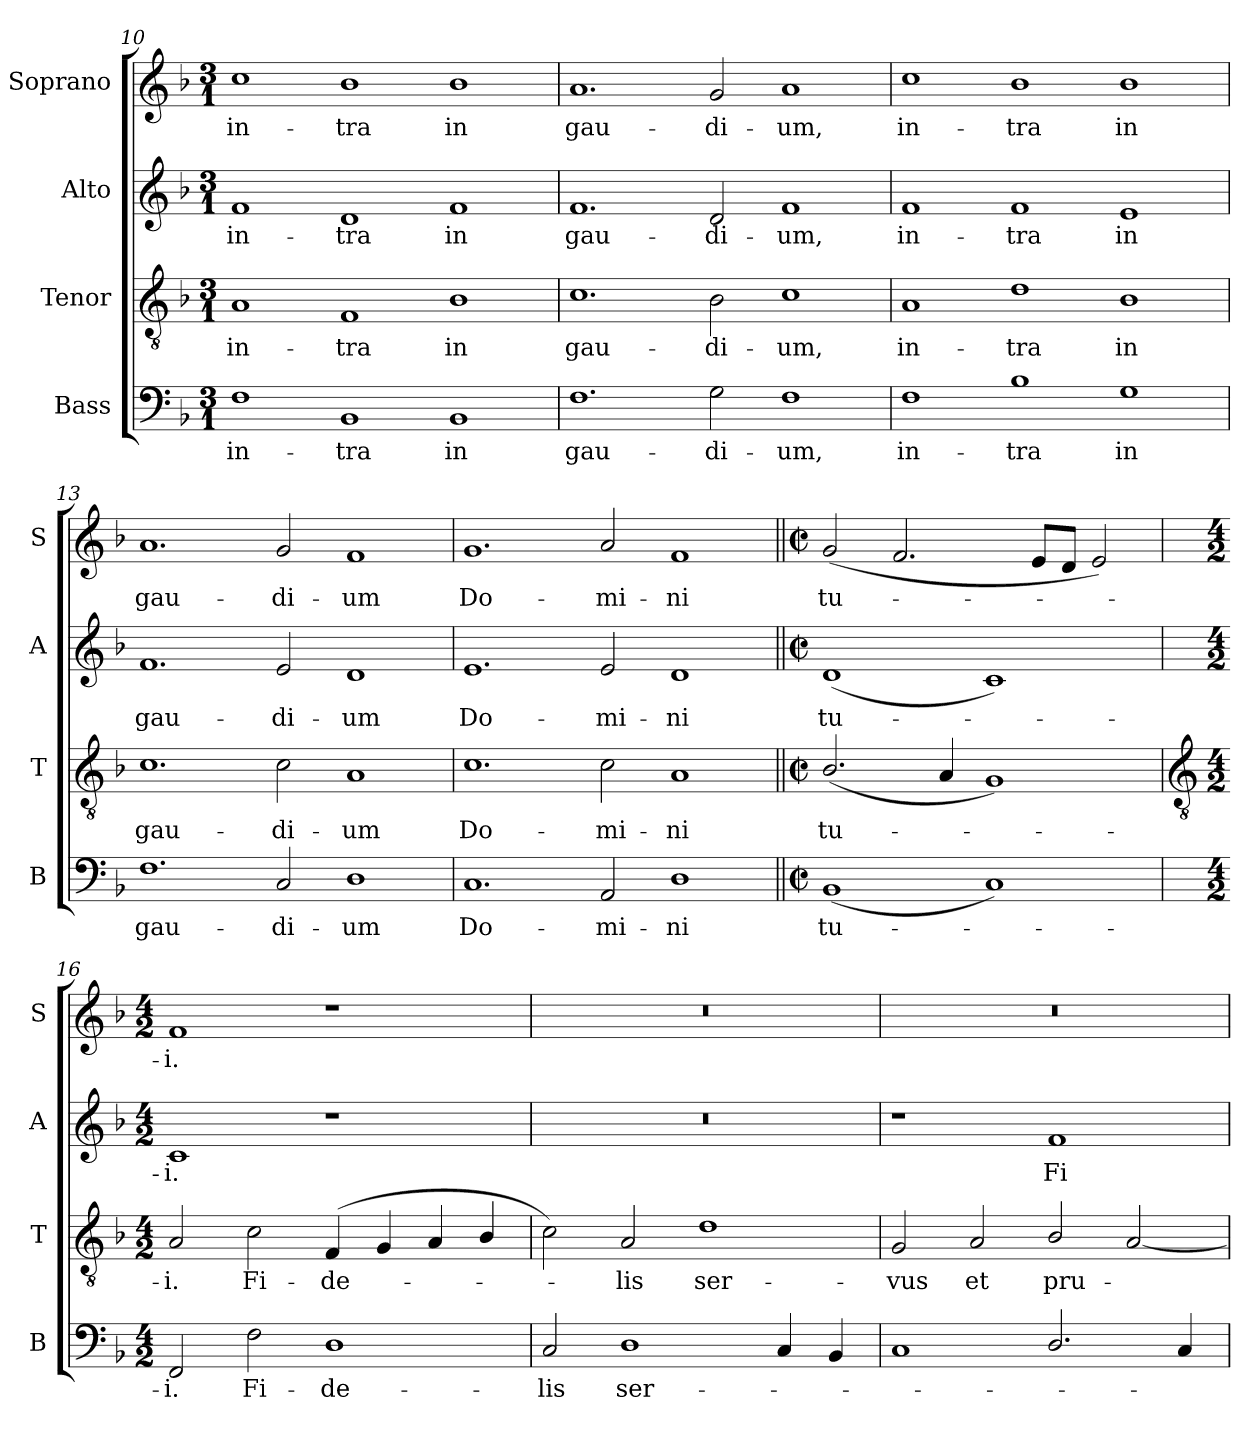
**kern	**text	**kern	**text	**kern	**text	**kern	**text
*part4	*part4	*part3	*part3	*part2	*part2	*part1	*part1
*staff4	*staff4	*staff3	*staff3	*staff2	*staff2	*staff1	*staff1
*I"Bass	*	*I"Tenor	*	*I"Alto	*	*I"Soprano	*
*I'B	*	*I'T	*	*I'A	*	*I'S	*
*clefF4	*	*clefGv2	*	*clefG2	*	*clefG2	*
*k[b-]	*	*k[b-]	*	*k[b-]	*	*k[b-]	*
*F:	*	*F:	*	*F:	*	*F:	*
*M3/1	*	*M3/1	*	*M3/1	*	*M3/1	*
=10	=10	=10	=10	=10	=10	=10	=10
!	!LO:LY:b	!	!LO:LY:b	!	!LO:LY:b	!	!LO:LY:b
1F	in-	1A	in-	1f	in-	1cc	in-
!	!LO:LY:b	!	!LO:LY:b	!	!LO:LY:b	!	!LO:LY:b
1BB-	-tra	1F	-tra	1d	-tra	1b-	-tra
!	!LO:LY:b	!	!LO:LY:b	!	!LO:LY:b	!	!LO:LY:b
1BB-	in	1B-	in	1f	in	1b-	in
=11	=11	=11	=11	=11	=11	=11	=11
!	!LO:LY:b	!	!LO:LY:b	!	!LO:LY:b	!	!LO:LY:b
1.F	gau-	1.c	gau-	1.f	gau-	1.a	gau-
!	!LO:LY:b	!	!LO:LY:b	!	!LO:LY:b	!	!LO:LY:b
2G	-di-	2B-	-di-	2d	-di-	2g	-di-
!	!LO:LY:b	!	!LO:LY:b	!	!LO:LY:b	!	!LO:LY:b
1F	-um,	1c	-um,	1f	-um,	1a	-um,
=12	=12	=12	=12	=12	=12	=12	=12
!	!LO:LY:b	!	!LO:LY:b	!	!LO:LY:b	!	!LO:LY:b
1F	in-	1A	in-	1f	in-	1cc	in-
!	!LO:LY:b	!	!LO:LY:b	!	!LO:LY:b	!	!LO:LY:b
1B-	-tra	1d	-tra	1f	-tra	1b-	-tra
!	!LO:LY:b	!	!LO:LY:b	!	!LO:LY:b	!	!LO:LY:b
1G	in	1B-	in	1e	in	1b-	in
=13	=13	=13	=13	=13	=13	=13	=13
!	!LO:LY:b	!	!LO:LY:b	!	!LO:LY:b	!	!LO:LY:b
1.F	gau-	1.c	gau-	1.f	gau-	1.a	gau-
!	!LO:LY:b	!	!LO:LY:b	!	!LO:LY:b	!	!LO:LY:b
2C	-di-	2c	-di-	2e	-di-	2g	-di-
!	!LO:LY:b	!	!LO:LY:b	!	!LO:LY:b	!	!LO:LY:b
1D	-um	1A	-um	1d	-um	1f	-um
=14	=14	=14	=14	=14	=14	=14	=14
!	!LO:LY:b	!	!LO:LY:b	!	!LO:LY:b	!	!LO:LY:b
1.C	Do-	1.c	Do-	1.e	Do-	1.g	Do-
!	!LO:LY:b	!	!LO:LY:b	!	!LO:LY:b	!	!LO:LY:b
2AA	-mi-	2c	-mi-	2e	-mi-	2a	-mi-
!	!LO:LY:b	!	!LO:LY:b	!	!LO:LY:b	!	!LO:LY:b
1D	-ni	1A	-ni	1d	-ni	1f	-ni
=15||	=15||	=15||	=15||	=15||	=15||	=15||	=15||
*M4/2	*	*M4/2	*	*M4/2	*	*M4/2	*
*met(c|)	*	*met(c|)	*	*met(c|)	*	*met(c|)	*
!	!LO:LY:b	!	!LO:LY:b	!	!LO:LY:b	!	!LO:LY:b
(<1BB-	tu-	(<2.B-/	tu-	(<1d	tu-	(<2g	tu-
.	.	.	.	.	.	2.f	.
.	.	4A	.	.	.	.	.
1C)	.	1G)	.	1c)	.	.	.
.	.	.	.	.	.	8eL	.
.	.	.	.	.	.	8dJ	.
.	.	.	.	.	.	2e)	.
!!LO:LB:g=z
=16	=16	=16	=16	=16	=16	=16	=16
*	*	*clefGv2	*	*	*	*	*
*M4/2	*	*M4/2	*	*M4/2	*	*M4/2	*
!	!LO:LY:b	!	!LO:LY:b	!	!LO:LY:b	!	!LO:LY:b
2FF	i.	2A	i.	1c	i.	1f	-i.
!	!LO:LY:b	!	!LO:LY:b	!	!	!	!
2F	Fi-	2c	Fi-	.	.	.	.
!	!LO:LY:b	!	!LO:LY:b	!	!	!	!
1D	-de-	(<4F	-de-	1r	.	1r	.
.	.	4G	.	.	.	.	.
.	.	4A	.	.	.	.	.
.	.	4B-/	.	.	.	.	.
=17	=17	=17	=17	=17	=17	=17	=17
!	!LO:LY:b	!	!	!	!	!	!
2C	-lis	2c)	.	0r	.	0r	.
!	!LO:LY:b	!	!LO:LY:b	!	!	!	!
1D	ser-	2A	lis	.	.	.	.
!	!	!	!LO:LY:b	!	!	!	!
.	.	1d	ser-	.	.	.	.
4C	.	.	.	.	.	.	.
4BB-	.	.	.	.	.	.	.
=18	=18	=18	=18	=18	=18	=18	=18
!	!	!	!LO:LY:b	!	!	!	!
1C	.	2G	-vus	1r	.	0r	.
!	!	!	!LO:LY:b	!	!	!	!
.	.	2A	et	.	.	.	.
!	!	!	!LO:LY:b	!	!LO:LY:b	!	!
2.D/	.	2B-/	pru-	1f	Fi-	.	.
.	.	[2A	.	.	.	.	.
4C	.	.	.	.	.	.	.
=	=	=	=	=	=	=	=
*-	*-	*-	*-	*-	*-	*-	*-
